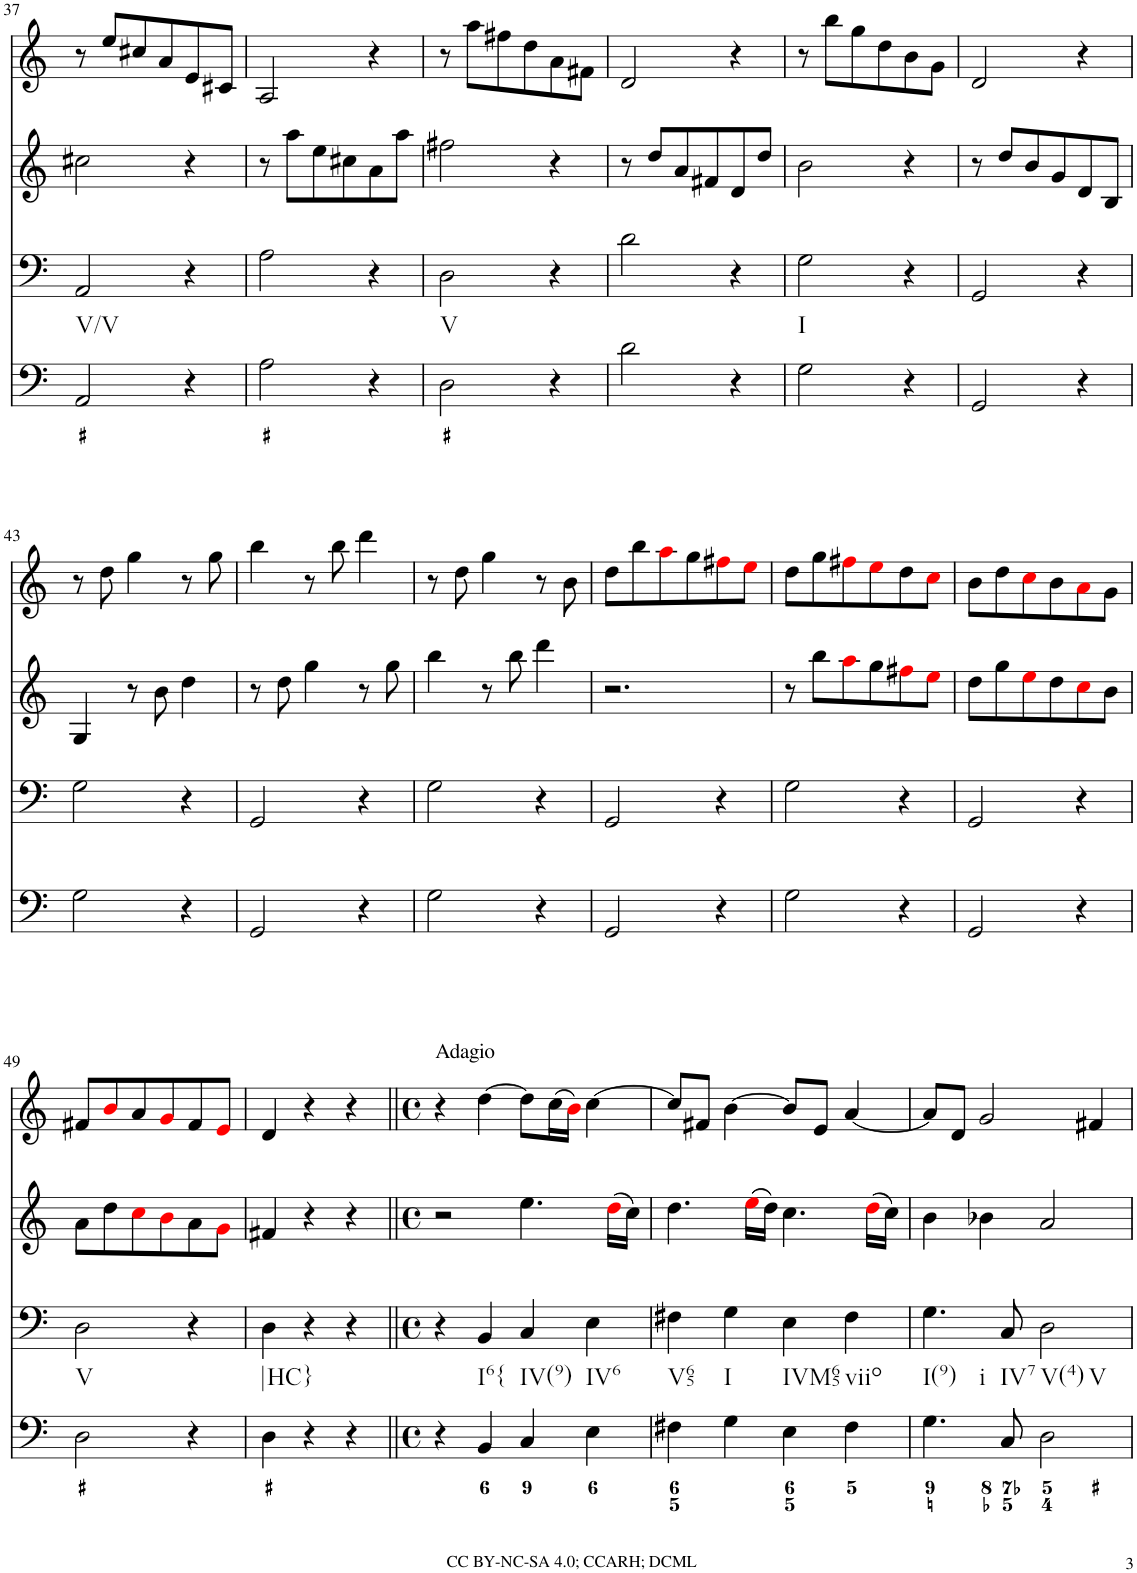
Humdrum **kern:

**kern	**kern	**kern	**kern
*part4	*part3	*part2	*part1
*staff4	*staff3	*staff2	*staff1
*I"organ	*I"cello	*I"violin	*I"violin
*	*	*I'Vln	*I'Vln
!!LO:PB:g=z
*clefF4	*clefF4	*clefG2	*clefG2
*k[]	*k[]	*k[]	*k[]
*M3/4	*M3/4	*M3/4	*M3/4
=37	=37	=37	=37
!	!LO:TX:b:t=V/V	!	!
2AA/	2AA/	2cc#X\	8r
.	.	.	8ee/L
.	.	.	8cc#X/
.	.	.	8a/
4r	4r	4r	8e/
.	.	.	8c#X/J
=38	=38	=38	=38
2A\	2A\	8r	2A/
.	.	8aa\L	.
.	.	8ee\	.
.	.	8cc#X\	.
4r	4r	8a\	4r
.	.	8aa\J	.
=39	=39	=39	=39
!	!LO:TX:b:t=V	!	!
2D\	2D\	2ff#X\	8r
.	.	.	8aa\L
.	.	.	8ff#X\
.	.	.	8dd\
4r	4r	4r	8a\
.	.	.	8f#X\J
=40	=40	=40	=40
2d\	2d\	8r	2d/
.	.	8dd/L	.
.	.	8a/	.
.	.	8f#X/	.
4r	4r	8d/	4r
.	.	8dd/J	.
=41	=41	=41	=41
!	!LO:TX:b:t=I	!	!
2G\	2G\	2b\	8r
.	.	.	8bb\L
.	.	.	8gg\
.	.	.	8dd\
4r	4r	4r	8b\
.	.	.	8g\J
=42	=42	=42	=42
2GG/	2GG/	8r	2d/
.	.	8dd/L	.
.	.	8b/	.
.	.	8g/	.
4r	4r	8d/	4r
.	.	8B/J	.
!!LO:LB:g=z
=43	=43	=43	=43
2G\	2G\	4G/	8r
.	.	.	8dd\
.	.	8r	4gg\
.	.	8b\	.
4r	4r	4dd\	8r
.	.	.	8gg\
=44	=44	=44	=44
2GG/	2GG/	8r	4bb\
.	.	8dd\	.
.	.	4gg\	8r
.	.	.	8bb\
4r	4r	8r	4ddd\
.	.	8gg\	.
=45	=45	=45	=45
2G\	2G\	4bb\	8r
.	.	.	8dd\
.	.	8r	4gg\
.	.	8bb\	.
4r	4r	4ddd\	8r
.	.	.	8b\
=46	=46	=46	=46
2GG/	2GG/	2.r	8dd\L
.	.	.	8bb\
.	.	.	8aai\
.	.	.	8gg\
4r	4r	.	8ff#Xi\
.	.	.	8eei\J
=47	=47	=47	=47
2G\	2G\	8r	8dd\L
.	.	8bb\L	8gg\
.	.	8aai\	8ff#Xi\
.	.	8gg\	8eei\
4r	4r	8ff#Xi\	8dd\
.	.	8eei\J	8cci\J
=48	=48	=48	=48
2GG/	2GG/	8dd\L	8b\L
.	.	8gg\	8dd\
.	.	8eei\	8cci\
.	.	8dd\	8b\
4r	4r	8cci\	8ai\
.	.	8b\J	8g\J
!!LO:LB:g=z
=49	=49	=49	=49
!	!LO:TX:b:t=V	!	!
2D\	2D\	8a\L	8f#X/L
.	.	8dd\	8bi/
.	.	8cci\	8a/
.	.	8bi\	8gi/
4r	4r	8a\	8f#/
.	.	8gi\J	8ei/J
=50	=50	=50	=50
!	!LO:TX:b:t=|HC}	!	!
4D\	4D\	4f#X/	4d/
4r	4r	4r	4r
4r	4r	4r	4r
=51||	=51||	=51||	=51||
*M4/4	*M4/4	*M4/4	*M4/4
*met(c)	*met(c)	*met(c)	*met(c)
!	!	!	!LO:TX:a:t=Adagio
4r	4r	2r	4r
!	!LO:TX:b:t=I6{	!	!
4BB/	4BB/	.	[4dd\
!	!LO:TX:b:t=IV(9)	!	!
4C/	4C/	4.ee\	8dd\L]
.	.	.	(16cc\L
.	.	.	16bi\JJ)
!	!LO:TX:b:t=IV6	!	!
4E\	4E\	.	[4cc\
.	.	(16ddi\LL	.
.	.	16cc\JJ)	.
=52	=52	=52	=52
!	!LO:TX:b:t=V65	!	!
4F#X\	4F#X\	4.dd\	8cc/L]
.	.	.	8f#X/J
!	!LO:TX:b:t=I	!	!
4G\	4G\	.	[4b\
.	.	(16eei\LL	.
.	.	16dd\JJ)	.
!	!LO:TX:b:t=IVM65	!	!
4E\	4E\	4.cc\	8b/L]
.	.	.	8e/J
!	!LO:TX:b:t=viio	!	!
4F#\	4F#\	.	[4a/
.	.	(16ddi\LL	.
.	.	16cc\JJ)	.
=53	=53	=53	=53
!	!LO:TX:b:t=I(9)	!	!
!	!LO:TX:b:t=i	!	!
4.G\	4.G\	4b\	8a/L]
.	.	.	8d/J
.	.	4b-X\	2g/
!	!LO:TX:b:t=IV7	!	!
8C/	8C/	.	.
!	!LO:TX:b:t=V(4)	!	!
!	!LO:TX:b:t=V	!	!
2D\	2D\	2a/	.
.	.	.	4f#X/
=	=	=	=
*-	*-	*-	*-
